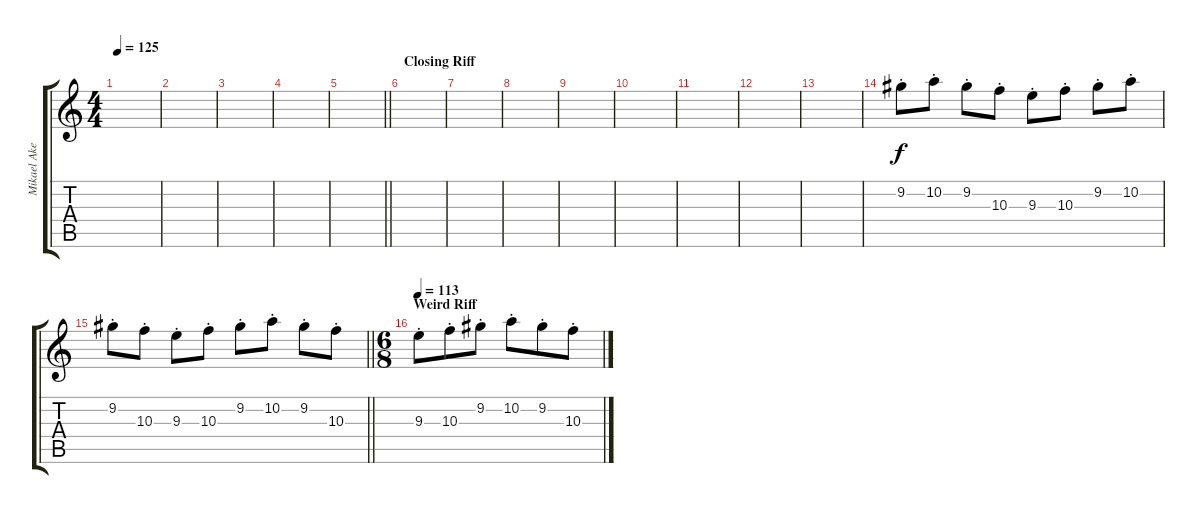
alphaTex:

\track ("Mikael Akerfeldt" "Mikael Ake") {instrument distortionguitar}
\staff {score tabs}
\tuning (E4 B3 G3 D3 A2 E2) {hide}
\ts (4 4)
\tempo 125
\clef g2
\ks c
|
|
|
|
\barLineRight lightlight
|
\section ("" "Closing Riff")
|
|
|
|
|
|
|
|
9.2{st}.8{volume 8} 10.2{st}.8 9.2{st}.8 10.3{st}.8 9.3{st}.8 10.3{st}.8 9.2{st}.8 10.2{st}.8 |
\barLineRight lightlight
9.2{st}.8 10.3{st}.8 9.3{st}.8 10.3{st}.8 9.2{st}.8 10.2{st}.8 9.2{st}.8 10.3{st}.8 |
\ts (6 8)
\section ("" "Weird Riff")
\tempo 113
9.3{st}.8 10.3{st}.8 9.2{st}.8 10.2{st}.8 9.2{st}.8 10.3{st}.8
